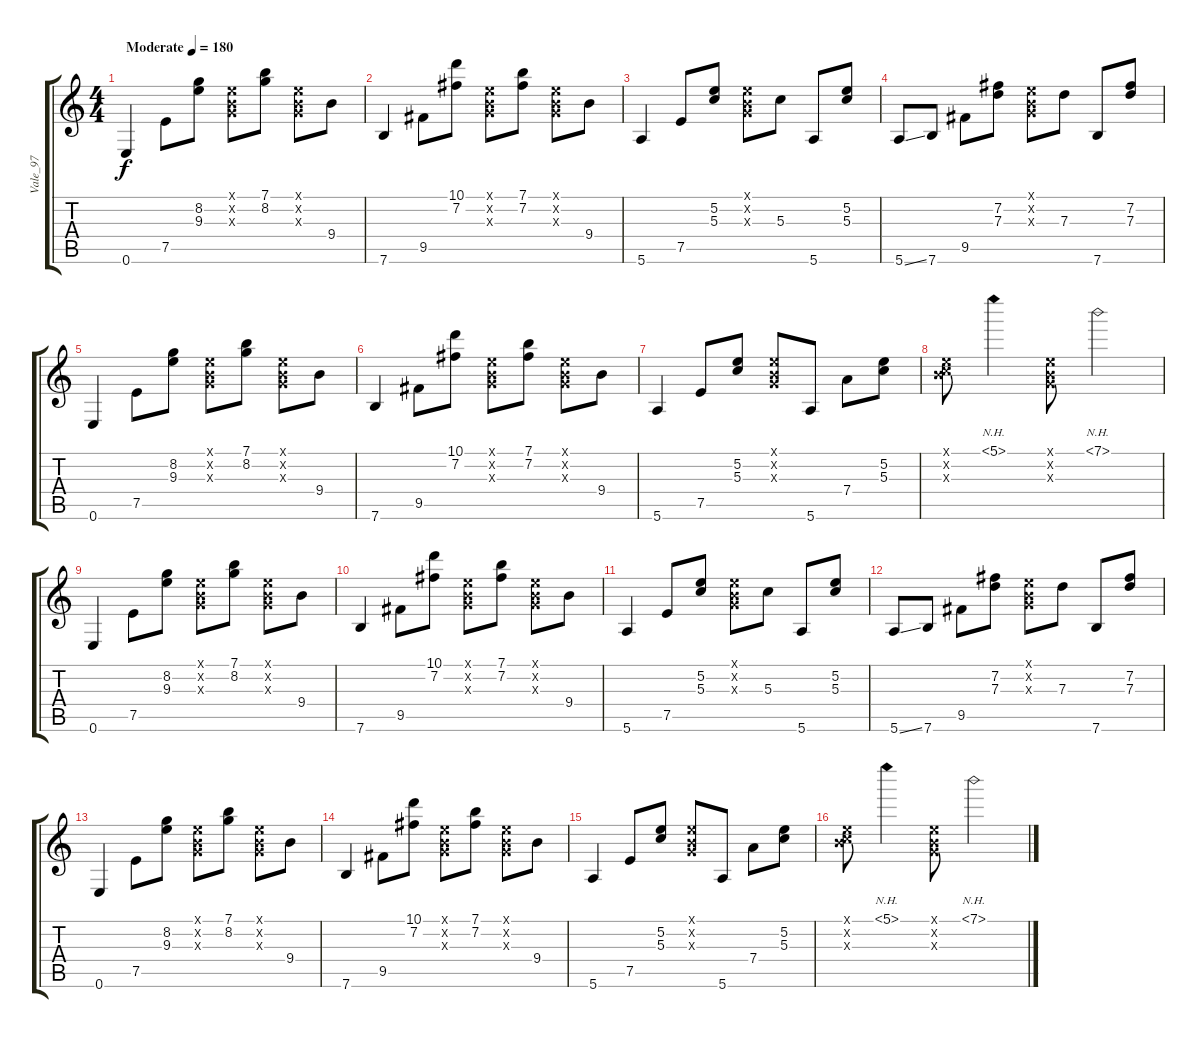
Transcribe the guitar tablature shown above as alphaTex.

\track ("Vale_97" "Vale_97") {instrument acousticguitarsteel}
\staff {score tabs}
\tuning (E4 B3 G3 D3 A2 E2) {hide}
\ts (4 4)
\tempo (180 "Moderate")
\clef g2
\ks c
0.6.4{dy f instrument acousticguitarsteel} 7.5.8 (8.2 9.3).8 (0.1{x} 0.2{x} 0.3{x}).8 (7.1 8.2).8 (0.1{x} 0.2{x} 0.3{x}).8 9.4.8 |
7.6.4 9.5.8 (10.1 7.2).8 (0.1{x} 0.2{x} 0.3{x}).8 (7.1 7.2).8 (0.1{x} 0.2{x} 0.3{x}).8 9.4.8 |
5.6.4 7.5.8 (5.2 5.3).8 (0.1{x} 0.2{x} 0.3{x}).8 5.3.8 5.6.8 (5.2 5.3).8 |
5.6{ss}.8 7.6.8 9.5.8 (7.2 7.3).8 (0.1{x} 0.2{x} 0.3{x}).8 7.3.8 7.6.8 (7.2 7.3).8 |
0.6.4 7.5.8 (8.2 9.3).8 (0.1{x} 0.2{x} 0.3{x}).8 (7.1 8.2).8 (0.1{x} 0.2{x} 0.3{x}).8 9.4.8 |
7.6.4 9.5.8 (10.1 7.2).8 (0.1{x} 0.2{x} 0.3{x}).8 (7.1 7.2).8 (0.1{x} 0.2{x} 0.3{x}).8 9.4.8 |
5.6.4 7.5.8 (5.2 5.3).8 (0.1{x} 0.2{x} 0.3{x}).8 5.6.8 7.4.8 (5.2 5.3).8 |
(0.1{x} 0.2{x} 5.3{x}).8 5.1{nh}.4 (0.1{x} 0.2{x} 0.3{x}).8 7.1{nh}.2 |
0.6.4 7.5.8 (8.2 9.3).8 (0.1{x} 0.2{x} 0.3{x}).8 (7.1 8.2).8 (0.1{x} 0.2{x} 0.3{x}).8 9.4.8 |
7.6.4 9.5.8 (10.1 7.2).8 (0.1{x} 0.2{x} 0.3{x}).8 (7.1 7.2).8 (0.1{x} 0.2{x} 0.3{x}).8 9.4.8 |
5.6.4 7.5.8 (5.2 5.3).8 (0.1{x} 0.2{x} 0.3{x}).8 5.3.8 5.6.8 (5.2 5.3).8 |
5.6{ss}.8 7.6.8 9.5.8 (7.2 7.3).8 (0.1{x} 0.2{x} 0.3{x}).8 7.3.8 7.6.8 (7.2 7.3).8 |
0.6.4 7.5.8 (8.2 9.3).8 (0.1{x} 0.2{x} 0.3{x}).8 (7.1 8.2).8 (0.1{x} 0.2{x} 0.3{x}).8 9.4.8 |
7.6.4 9.5.8 (10.1 7.2).8 (0.1{x} 0.2{x} 0.3{x}).8 (7.1 7.2).8 (0.1{x} 0.2{x} 0.3{x}).8 9.4.8 |
5.6.4 7.5.8 (5.2 5.3).8 (0.1{x} 0.2{x} 0.3{x}).8 5.6.8 7.4.8 (5.2 5.3).8 |
(0.1{x} 0.2{x} 5.3{x}).8 5.1{nh}.4 (0.1{x} 0.2{x} 0.3{x}).8 7.1{nh}.2
